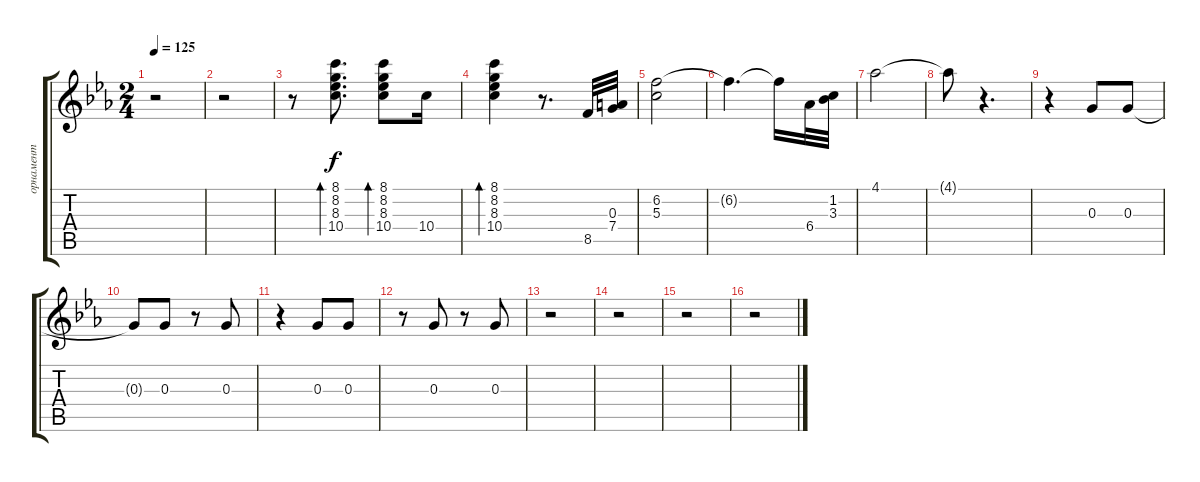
\track ("орнамент" "орнамент") {instrument electricguitarjazz}
\staff {score tabs}
\tuning (E4 B3 G3 D3 A2 E2) {hide}
\ts (2 4)
\tempo 125
\clef g2
\ks cminor
r.2{dy f} |
r.2 |
r.8 (8.1 8.2 8.3 10.4).8{d bd 30} (8.1 8.2 8.3 10.4).8{bd 30} 10.4.16 |
(8.1 8.2 8.3 10.4).4{bd 30} r.8{d} 8.5.32 (0.3 7.4).32 |
(6.2 5.3).2 |
6.2{t}.4{d} 6.2{t}.16 6.4.32 (1.2 3.3).32 |
4.1.2 |
4.1{t}.8 r.4{d} |
r.4 0.3.8 0.3.8 |
0.3{t}.8 0.3.8 r.8 0.3.8 |
r.4 0.3.8 0.3.8 |
r.8 0.3.8 r.8 0.3.8 |
r.2 |
r.2 |
r.2 |
r.2
